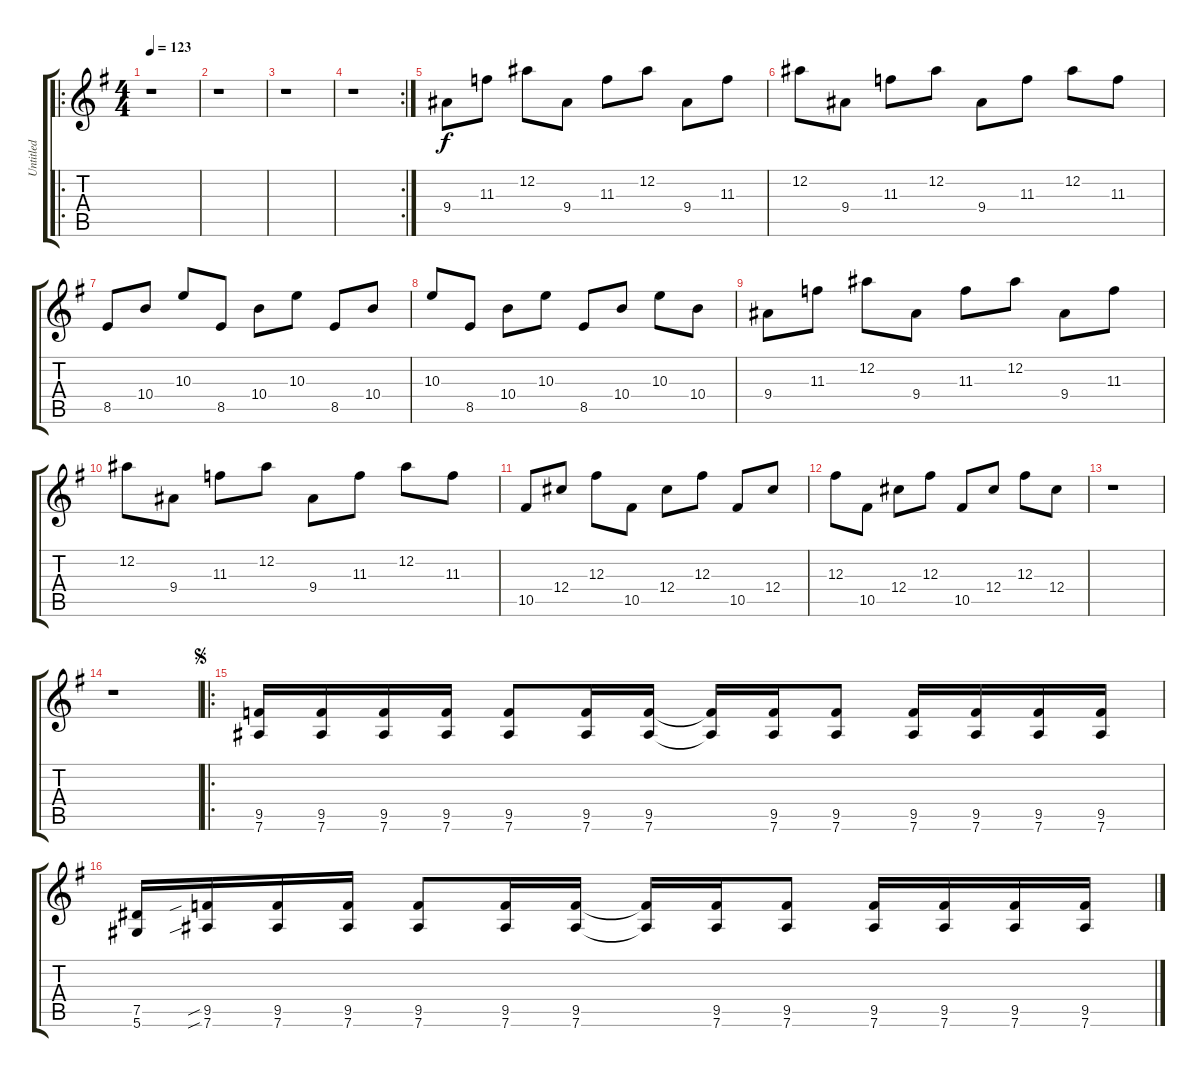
\track ("Untitled" "Untitled") {instrument distortionguitar}
\staff {score tabs}
\tuning (Eb4 Bb3 Gb3 Db3 Ab2 Eb2) {hide}
\ro
\ts (4 4)
\tempo 123
\clef g2
\ks g
r.1{dy f instrument distortionguitar} |
r.1 |
r.1 |
\rc 2
r.1 |
9.4.8 11.3.8 12.2.8 9.4.8 11.3.8 12.2.8 9.4.8 11.3.8 |
12.2.8 9.4.8 11.3.8 12.2.8 9.4.8 11.3.8 12.2.8 11.3.8 |
8.5.8 10.4.8 10.3.8 8.5.8 10.4.8 10.3.8 8.5.8 10.4.8 |
10.3.8 8.5.8 10.4.8 10.3.8 8.5.8 10.4.8 10.3.8 10.4.8 |
9.4.8 11.3.8 12.2.8 9.4.8 11.3.8 12.2.8 9.4.8 11.3.8 |
12.2.8 9.4.8 11.3.8 12.2.8 9.4.8 11.3.8 12.2.8 11.3.8 |
10.5.8 12.4.8 12.3.8 10.5.8 12.4.8 12.3.8 10.5.8 12.4.8 |
12.3.8 10.5.8 12.4.8 12.3.8 10.5.8 12.4.8 12.3.8 12.4.8 |
r.1 |
r.1 |
\ro
\jump segno
(9.5 7.6).16 (9.5 7.6).16 (9.5 7.6).16 (9.5 7.6).16 (9.5 7.6).8 (9.5 7.6).16 (9.5 7.6).16 (9.5{t} 7.6{t}).16 (9.5 7.6).16 (9.5 7.6).8 (9.5 7.6).16 (9.5 7.6).16 (9.5 7.6).16 (9.5 7.6).16 |
(7.5 5.6).16 (9.5{sib} 7.6{sib}).16 (9.5 7.6).16 (9.5 7.6).16 (9.5 7.6).8 (9.5 7.6).16 (9.5 7.6).16 (9.5{t} 7.6{t}).16 (9.5 7.6).16 (9.5 7.6).8 (9.5 7.6).16 (9.5 7.6).16 (9.5 7.6).16 (9.5 7.6).16
